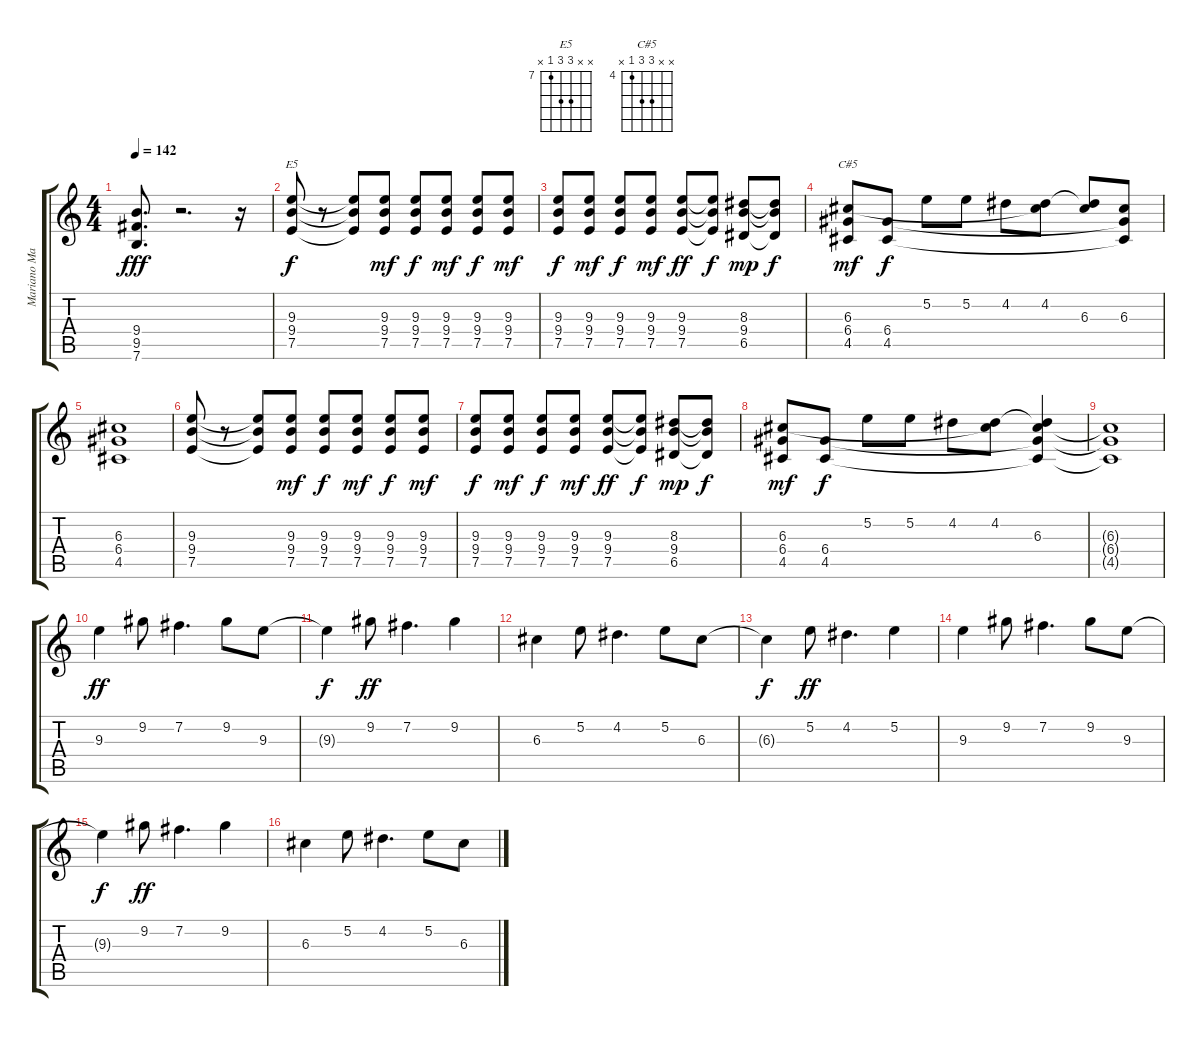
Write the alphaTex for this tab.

\track ("Mariano Martinez" "Mariano Ma") {instrument overdrivenguitar}
\staff {score tabs}
\tuning (E4 B3 G3 D3 A2 E2) {hide}
\chord ("E5" x x 9 9 7 x) {firstfret 7}
\chord ("C#5" x x 6 6 4 x) {firstfret 4}
\ts (4 4)
\tempo 142
\clef g2
\ks c
(9.4 9.5 7.6).8{d dy fff} r.2{d} r.16 |
(9.3 9.4 7.5).8{ch "E5" dy f} r.8 (9.3{t} 9.4{t} 7.5{t}).8 (9.3 9.4 7.5).8{dy mf} (9.3 9.4 7.5).8{dy f} (9.3 9.4 7.5).8{dy mf} (9.3 9.4 7.5).8{dy f} (9.3 9.4 7.5).8{dy mf} |
(9.3 9.4 7.5).8{dy f} (9.3 9.4 7.5).8{dy mf} (9.3 9.4 7.5).8{dy f} (9.3 9.4 7.5).8{dy mf} (9.3 9.4 7.5).8{dy ff} (9.3{t} 9.4{t} 7.5{t}).8{dy f} (8.3 9.4 6.5).8{dy mp} (8.3{t} 9.4{t} 6.5{t}).8{dy f} |
(6.3 6.4 4.5).8{ch "C#5" dy mf} (6.4 4.5).8{dy f} 5.2.8 5.2.8 4.2.8 (4.2 6.3{t}).8 (4.2{t} 6.3).8 (6.3 6.4{t} 4.5{t}).8 |
(6.3 6.4 4.5).1 |
(9.3 9.4 7.5).8 r.8 (9.3{t} 9.4{t} 7.5{t}).8 (9.3 9.4 7.5).8{dy mf} (9.3 9.4 7.5).8{dy f} (9.3 9.4 7.5).8{dy mf} (9.3 9.4 7.5).8{dy f} (9.3 9.4 7.5).8{dy mf} |
(9.3 9.4 7.5).8{dy f} (9.3 9.4 7.5).8{dy mf} (9.3 9.4 7.5).8{dy f} (9.3 9.4 7.5).8{dy mf} (9.3 9.4 7.5).8{dy ff} (9.3{t} 9.4{t} 7.5{t}).8{dy f} (8.3 9.4 6.5).8{dy mp} (8.3{t} 9.4{t} 6.5{t}).8{dy f} |
(6.3 6.4 4.5).8{dy mf} (6.4 4.5).8{dy f} 5.2.8 5.2.8 4.2.8 (4.2 6.3{t}).8 (4.2{t} 6.3 6.4{t} 4.5{t}).4 |
(6.3{t} 6.4{t} 4.5{t}).1 |
9.3.4{dy ff} 9.2.8 7.2.4{d} 9.2.8 9.3.8 |
9.3{t}.4{dy f} 9.2.8{dy ff} 7.2.4{d} 9.2.4 |
6.3.4 5.2.8 4.2.4{d} 5.2.8 6.3.8 |
6.3{t}.4{dy f} 5.2.8{dy ff} 4.2.4{d} 5.2.4 |
9.3.4 9.2.8 7.2.4{d} 9.2.8 9.3.8 |
9.3{t}.4{dy f} 9.2.8{dy ff} 7.2.4{d} 9.2.4 |
6.3.4 5.2.8 4.2.4{d} 5.2.8 6.3.8
